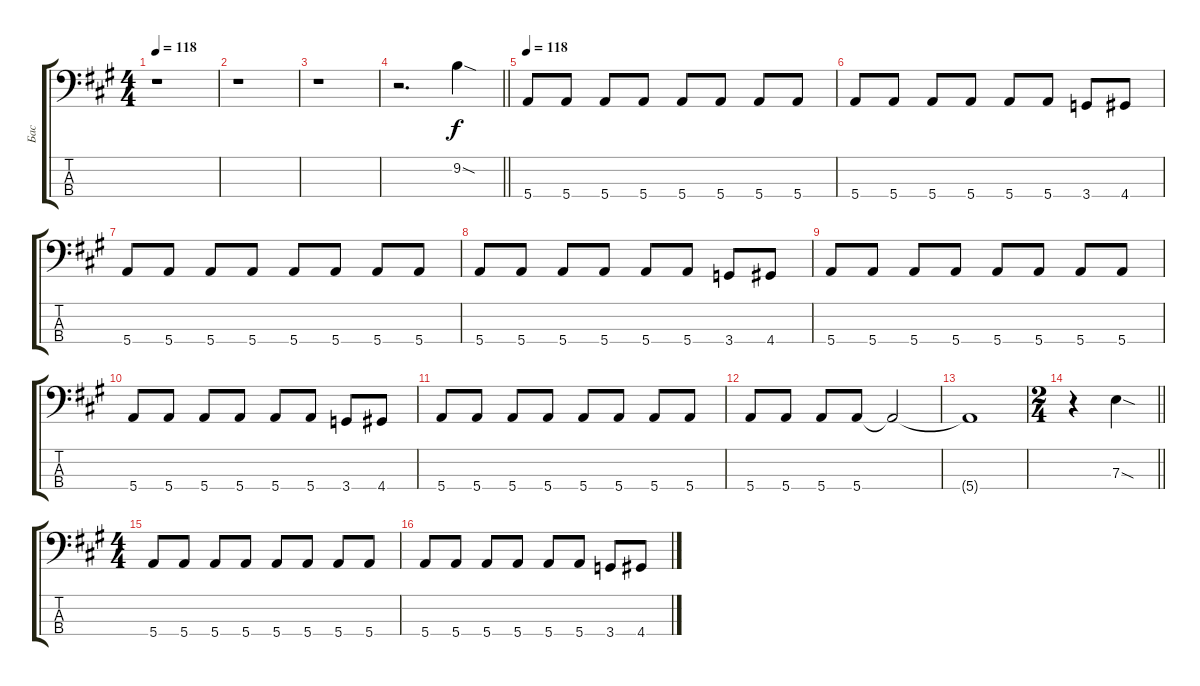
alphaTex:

\track ("Бас" "Бас") {instrument electricbassfinger}
\staff {score tabs}
\tuning (G2 D2 A1 E1) {hide}
\ts (4 4)
\tempo 118
\tempo 100
\tempo 118
\clef f4
\ks a
r.1{dy f instrument electricbassfinger} |
r.1 |
r.1 |
\barLineRight lightlight
r.2{d} 9.2{sod}.4 |
\tempo 118
5.4.8 5.4.8 5.4.8 5.4.8 5.4.8 5.4.8 5.4.8 5.4.8 |
5.4.8 5.4.8 5.4.8 5.4.8 5.4.8 5.4.8 3.4.8 4.4.8 |
5.4.8 5.4.8 5.4.8 5.4.8 5.4.8 5.4.8 5.4.8 5.4.8 |
5.4.8 5.4.8 5.4.8 5.4.8 5.4.8 5.4.8 3.4.8 4.4.8 |
5.4.8 5.4.8 5.4.8 5.4.8 5.4.8 5.4.8 5.4.8 5.4.8 |
5.4.8 5.4.8 5.4.8 5.4.8 5.4.8 5.4.8 3.4.8 4.4.8 |
5.4.8 5.4.8 5.4.8 5.4.8 5.4.8 5.4.8 5.4.8 5.4.8 |
5.4.8 5.4.8 5.4.8 5.4.8 5.4{t}.2 |
5.4{t}.1 |
\ts (2 4)
\barLineRight lightlight
r.4 7.3{sod}.4 |
\ts (4 4)
5.4.8 5.4.8 5.4.8 5.4.8 5.4.8 5.4.8 5.4.8 5.4.8 |
5.4.8 5.4.8 5.4.8 5.4.8 5.4.8 5.4.8 3.4.8 4.4.8
